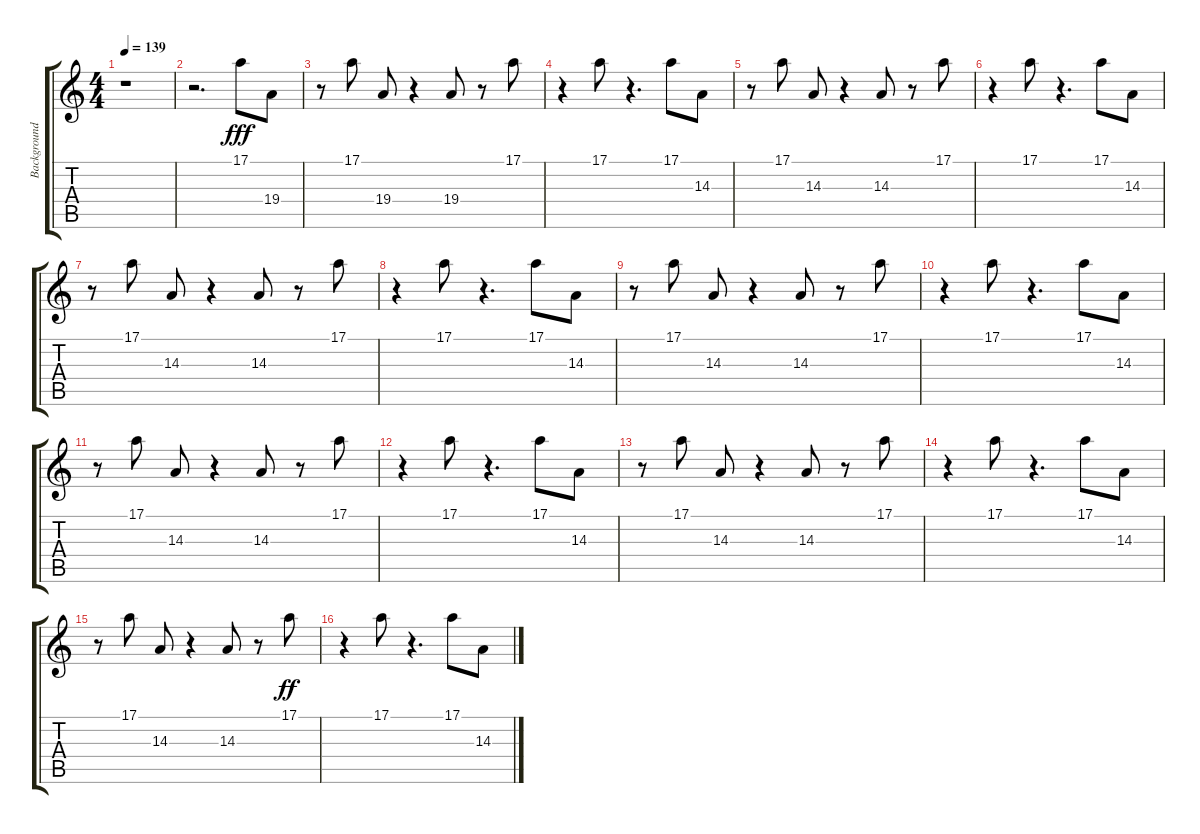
\track ("Background 2" "Background") {instrument birdtweet}
\staff {score tabs}
\tuning (E4 B3 G3 D3 A2 E2) {hide}
\ts (4 4)
\tempo 139
\clef g2
\ks c
r.1{dy fff} |
r.2{d} 17.1.8{volume 3} 19.4.8 |
r.8 17.1.8{balance 0} 19.4.8{balance 8} r.4 19.4.8{balance 4} r.8 17.1.8{balance 8} |
r.4 17.1.8 r.4{d} 17.1.8 14.3.8 |
r.8 17.1.8{balance 0} 14.3.8{balance 8} r.4 14.3.8{balance 4} r.8 17.1.8{balance 8} |
r.4 17.1.8 r.4{d} 17.1.8 14.3.8 |
r.8 17.1.8{balance 0} 14.3.8{balance 8} r.4 14.3.8{balance 4} r.8 17.1.8{balance 8} |
r.4 17.1.8 r.4{d} 17.1.8 14.3.8 |
r.8 17.1.8{balance 0} 14.3.8{balance 8} r.4 14.3.8{balance 4} r.8 17.1.8{balance 8} |
r.4 17.1.8 r.4{d} 17.1.8 14.3.8{volume 2} |
r.8 17.1.8{balance 0} 14.3.8{balance 8} r.4 14.3.8{balance 4} r.8 17.1.8{balance 8} |
r.4 17.1.8 r.4{d} 17.1.8 14.3.8 |
r.8 17.1.8{balance 0} 14.3.8{balance 8} r.4 14.3.8{balance 4} r.8 17.1.8{balance 8} |
r.4 17.1.8 r.4{d} 17.1.8 14.3.8 |
r.8 17.1.8{balance 0} 14.3.8{balance 8} r.4 14.3.8{balance 4} r.8 17.1.8{dy ff balance 8} |
r.4 17.1.8 r.4{d} 17.1.8 14.3.8
